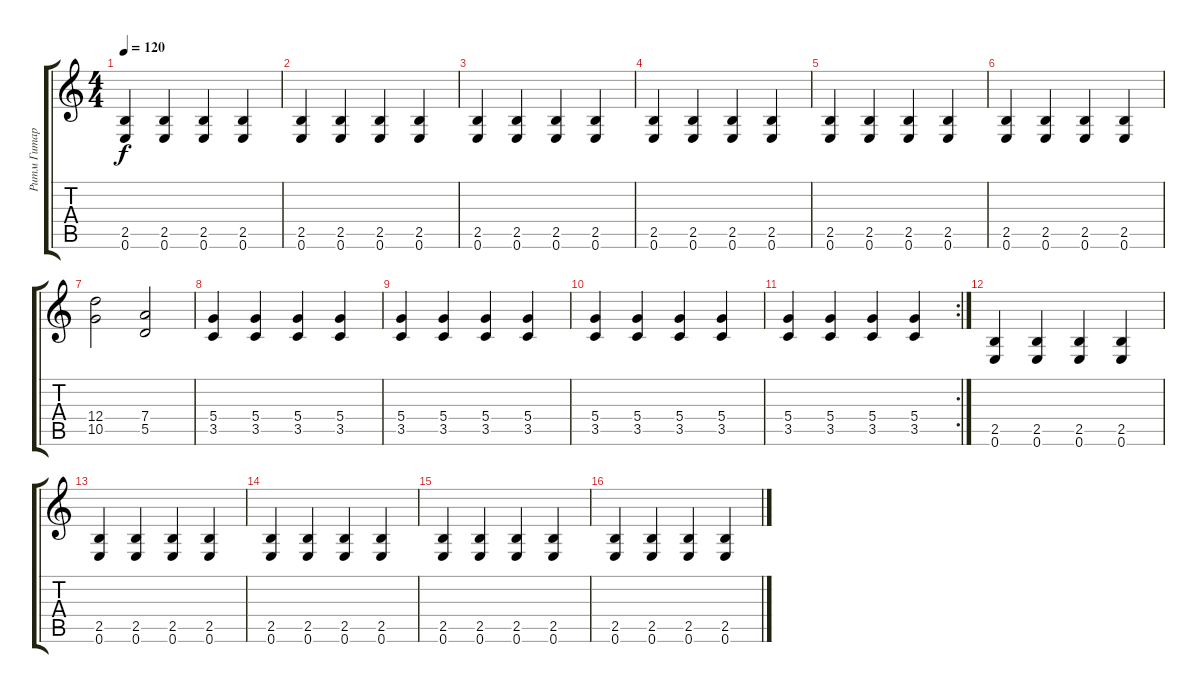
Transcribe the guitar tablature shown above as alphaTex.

\track ("Ритм Гитара" "Ритм Гитар") {instrument distortionguitar}
\staff {score tabs}
\tuning (E4 B3 G3 D3 A2 E2) {hide}
\ts (4 4)
\tempo 120
\clef g2
\ks c
(2.5 0.6).4{dy f} (2.5 0.6).4 (2.5 0.6).4 (2.5 0.6).4 |
(2.5 0.6).4 (2.5 0.6).4 (2.5 0.6).4 (2.5 0.6).4 |
(2.5 0.6).4 (2.5 0.6).4 (2.5 0.6).4 (2.5 0.6).4 |
(2.5 0.6).4 (2.5 0.6).4 (2.5 0.6).4 (2.5 0.6).4 |
(2.5 0.6).4 (2.5 0.6).4 (2.5 0.6).4 (2.5 0.6).4 |
(2.5 0.6).4 (2.5 0.6).4 (2.5 0.6).4 (2.5 0.6).4 |
(12.4 10.5).2 (7.4 5.5).2 |
(5.4 3.5).4 (5.4 3.5).4 (5.4 3.5).4 (5.4 3.5).4 |
(5.4 3.5).4 (5.4 3.5).4 (5.4 3.5).4 (5.4 3.5).4 |
(5.4 3.5).4 (5.4 3.5).4 (5.4 3.5).4 (5.4 3.5).4 |
\rc 2
(5.4 3.5).4 (5.4 3.5).4 (5.4 3.5).4 (5.4 3.5).4 |
(2.5 0.6).4 (2.5 0.6).4 (2.5 0.6).4 (2.5 0.6).4 |
(2.5 0.6).4 (2.5 0.6).4 (2.5 0.6).4 (2.5 0.6).4 |
(2.5 0.6).4 (2.5 0.6).4 (2.5 0.6).4 (2.5 0.6).4 |
(2.5 0.6).4 (2.5 0.6).4 (2.5 0.6).4 (2.5 0.6).4 |
(2.5 0.6).4 (2.5 0.6).4 (2.5 0.6).4 (2.5 0.6).4
